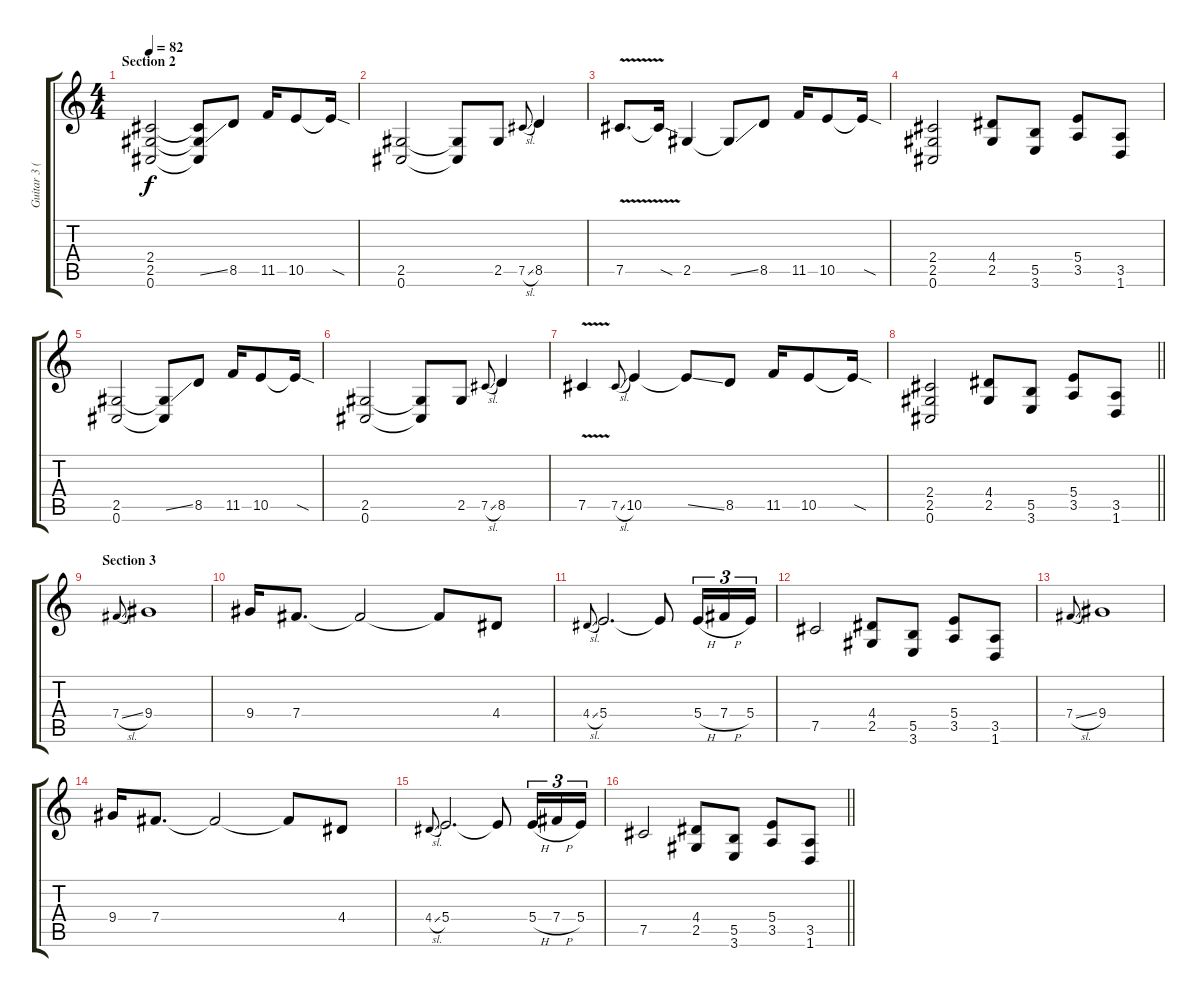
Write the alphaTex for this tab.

\track ("Guitar 3 (Distortion)" "Guitar 3 (") {instrument distortionguitar}
\staff {score tabs}
\tuning (Db4 Ab3 E3 B2 Gb2 Db2) {hide}
\ts (4 4)
\section ("" "Section 2")
\tempo 82
\clef g2
\ks c
(2.4 2.5 0.6).2{dy f} (2.4{t} 2.5{ss t} 0.6{t}).8 8.5.8 11.5.16 10.5.8 10.5{sod t}.16 |
(2.5 0.6).2 (2.5{t} 0.6{t}).8 2.5.8 7.5{sl}.8{gr onbeat} 8.5.4 |
7.5{v}.8{d} 7.5{sod t}.16 2.5.4 2.5{ss t}.8 8.5.8 11.5.16 10.5.8 10.5{sod t}.16 |
(2.4 2.5 0.6).2 (4.4 2.5).8 (5.5 3.6).8 (5.4 3.5).8 (3.5 1.6).8 |
(2.5 0.6).2 (2.5{ss t} 0.6{t}).8 8.5.8 11.5.16 10.5.8 10.5{sod t}.16 |
(2.5 0.6).2 (2.5{t} 0.6{t}).8 2.5.8 7.5{sl}.8{gr onbeat} 8.5.4 |
7.5{v}.4 7.5{sl}.8{gr onbeat} 10.5.4 10.5{ss t}.8 8.5.8 11.5.16 10.5.8 10.5{sod t}.16 |
\barLineRight lightlight
(2.4 2.5 0.6).2 (4.4 2.5).8 (5.5 3.6).8 (5.4 3.5).8 (3.5 1.6).8 |
\section ("" "Section 3")
7.4{sl}.8{gr onbeat} 9.4.1 |
9.4.16 7.4.8{d} 7.4{t}.2 7.4{t}.8 4.4.8 |
4.4{sl}.8{gr onbeat} 5.4.2{d} 5.4{t}.8 5.4{h}.16{tu (3 2)} 7.4{h}.16{tu (3 2)} 5.4.16{tu (3 2)} |
7.5.2 (4.4 2.5).8 (5.5 3.6).8 (5.4 3.5).8 (3.5 1.6).8 |
7.4{sl}.8{gr onbeat} 9.4.1 |
9.4.16 7.4.8{d} 7.4{t}.2 7.4{t}.8 4.4.8 |
4.4{sl}.8{gr onbeat} 5.4.2{d} 5.4{t}.8 5.4{h}.16{tu (3 2)} 7.4{h}.16{tu (3 2)} 5.4.16{tu (3 2)} |
\barLineRight lightlight
7.5.2 (4.4 2.5).8 (5.5 3.6).8 (5.4 3.5).8 (3.5 1.6).8
